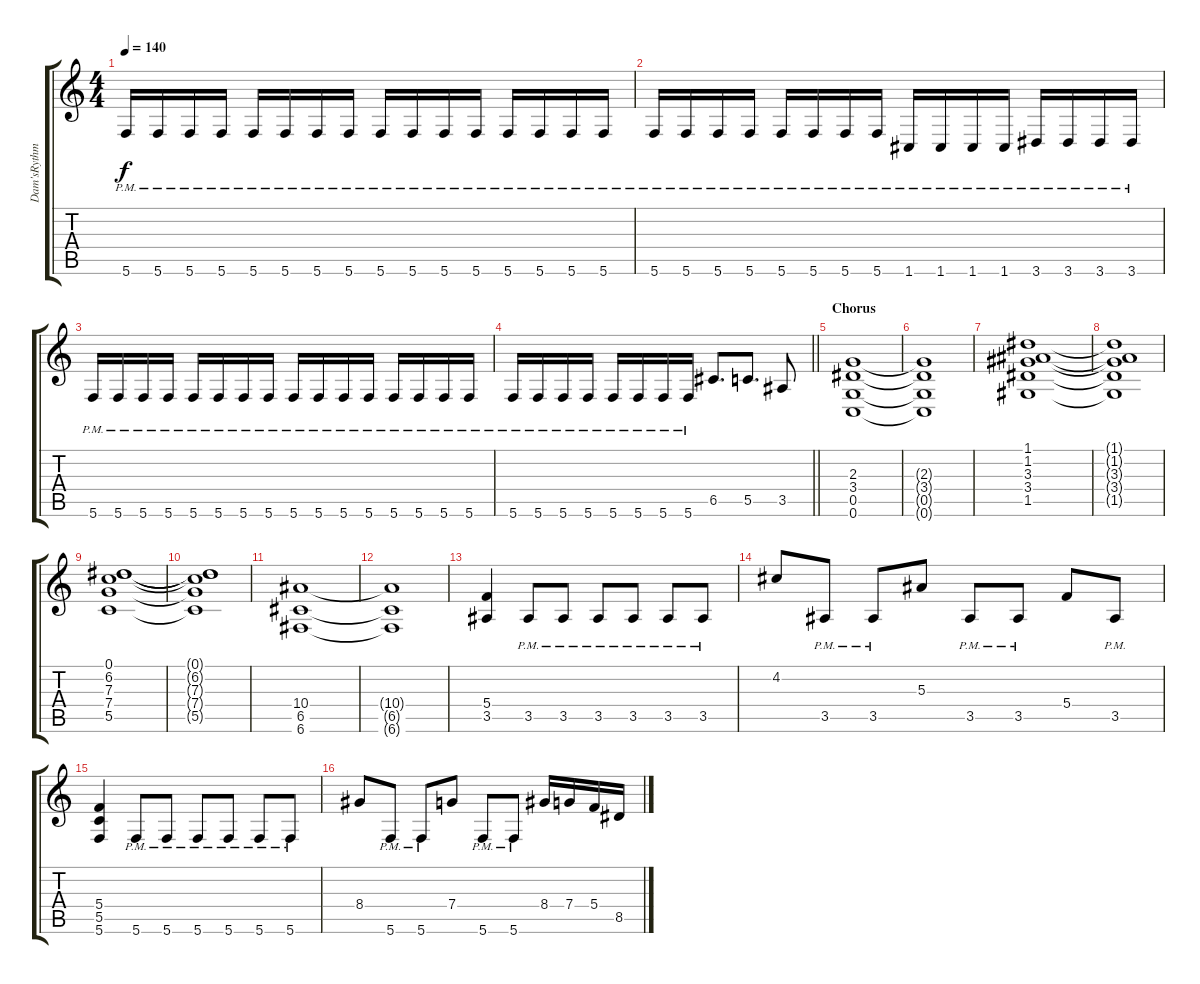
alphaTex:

\track ("Dam'sRythm" "Dam'sRythm") {instrument distortionguitar}
\staff {score tabs}
\tuning (D4 A3 F3 C3 G2 C2) {hide}
\ts (4 4)
\tempo 140
\clef g2
\ks c
5.6{pm}.16{dy f} 5.6{pm}.16 5.6{pm}.16 5.6{pm}.16 5.6{pm}.16 5.6{pm}.16 5.6{pm}.16 5.6{pm}.16 5.6{pm}.16 5.6{pm}.16 5.6{pm}.16 5.6{pm}.16 5.6{pm}.16 5.6{pm}.16 5.6{pm}.16 5.6{pm}.16 |
5.6{pm}.16 5.6{pm}.16 5.6{pm}.16 5.6{pm}.16 5.6{pm}.16 5.6{pm}.16 5.6{pm}.16 5.6{pm}.16 1.6{pm}.16 1.6{pm}.16 1.6{pm}.16 1.6{pm}.16 3.6{pm}.16 3.6{pm}.16 3.6{pm}.16 3.6{pm}.16 |
5.6{pm}.16 5.6{pm}.16 5.6{pm}.16 5.6{pm}.16 5.6{pm}.16 5.6{pm}.16 5.6{pm}.16 5.6{pm}.16 5.6{pm}.16 5.6{pm}.16 5.6{pm}.16 5.6{pm}.16 5.6{pm}.16 5.6{pm}.16 5.6{pm}.16 5.6{pm}.16 |
\barLineRight lightlight
5.6{pm}.16 5.6{pm}.16 5.6{pm}.16 5.6{pm}.16 5.6{pm}.16 5.6{pm}.16 5.6{pm}.16 5.6{pm}.16 6.5.8{d} 5.5.8{d} 3.5.8 |
\section ("" "Chorus")
(2.3 3.4 0.5 0.6).1 |
(2.3{t} 3.4{t} 0.5{t} 0.6{t}).1 |
(1.1 1.2 3.3 3.4 1.5).1 |
(1.1{t} 1.2{t} 3.3{t} 3.4{t} 1.5{t}).1 |
(0.1 6.2 7.3 7.4 5.5).1 |
(0.1{t} 6.2{t} 7.3{t} 7.4{t} 5.5{t}).1 |
(10.4 6.5 6.6).1 |
(10.4{t} 6.5{t} 6.6{t}).1 |
(5.4 3.5).4 3.5{pm}.8 3.5{pm}.8 3.5{pm}.8 3.5{pm}.8 3.5{pm}.8 3.5{pm}.8 |
4.2.8 3.5{pm}.8 3.5{pm}.8 5.3.8 3.5{pm}.8 3.5{pm}.8 5.4.8 3.5{pm}.8 |
(5.4 5.5 5.6).4 5.6{pm}.8 5.6{pm}.8 5.6{pm}.8 5.6{pm}.8 5.6{pm}.8 5.6{pm}.8 |
8.4.8 5.6{pm}.8 5.6{pm}.8 7.4.8 5.6{pm}.8 5.6{pm}.8 8.4.16 7.4.16 5.4.16 8.5.16
